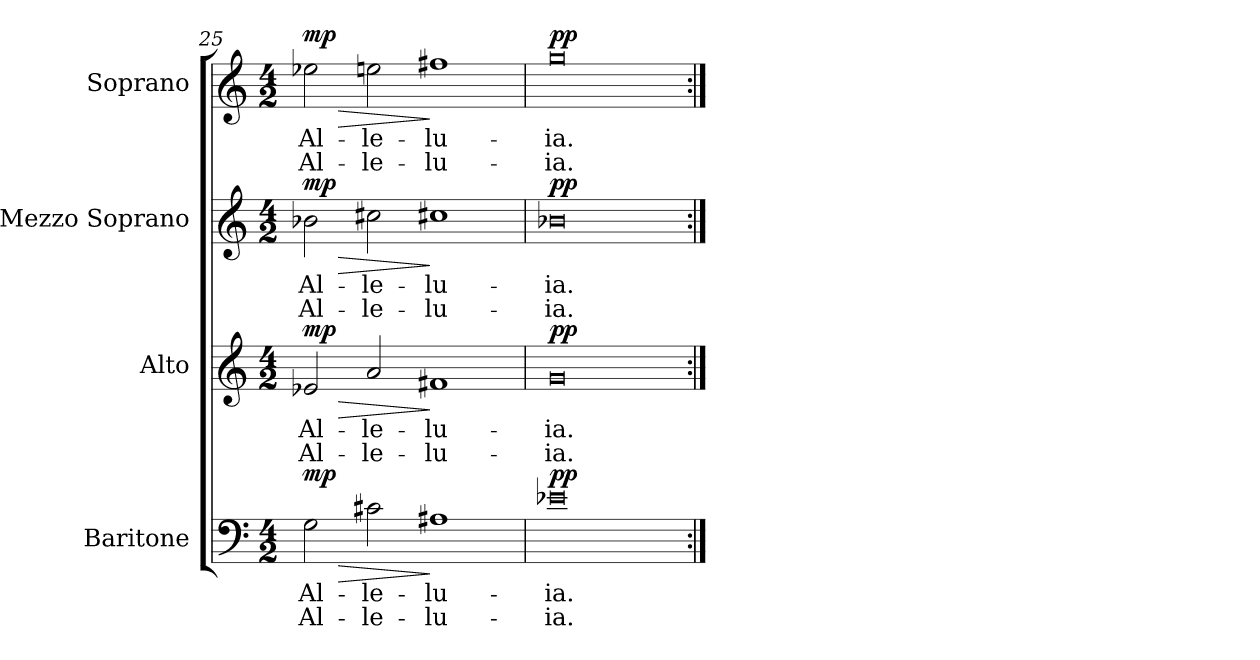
**kern	**text	**text	**dynam	**kern	**text	**text	**dynam	**kern	**text	**text	**dynam	**kern	**text	**text	**dynam
*part4	*part4	*part4	*part4	*part3	*part3	*part3	*part3	*part2	*part2	*part2	*part2	*part1	*part1	*part1	*part1
*staff4	*staff4	*staff4	*staff4	*staff3	*staff3	*staff3	*staff3	*staff2	*staff2	*staff2	*staff2	*staff1	*staff1	*staff1	*staff1
*I"Baritone	*	*	*	*I"Alto	*	*	*	*I"Mezzo  Soprano	*	*	*	*I"Soprano	*	*	*
*clefF4	*	*	*	*clefG2	*	*	*	*clefG2	*	*	*	*clefG2	*	*	*
*M4/2	*	*	*	*M4/2	*	*	*	*M4/2	*	*	*	*M4/2	*	*	*
=25	=25	=25	=25	=25	=25	=25	=25	=25	=25	=25	=25	=25	=25	=25	=25
!	!LO:LY:b:cj	!LO:LY:b:cj	!LO:HP:b	!	!LO:LY:b:cj	!LO:LY:b:cj	!LO:HP:b	!	!LO:LY:b:cj	!LO:LY:b:cj	!LO:HP:b	!	!LO:LY:b:cj	!LO:LY:b:cj	!LO:HP:b
!	!	!	!LO:DY:n=1:a	!	!	!	!LO:DY:n=1:a	!	!	!	!LO:DY:n=1:a	!	!	!	!LO:DY:n=1:a
2G\	Al-	-Al-	> mp	2e-X/	Al-	-Al-	> mp	2b-X\	Al-	-Al-	> mp	2ee-X\	Al-	-Al-	> mp
!	!LO:LY:b:cj	!LO:LY:b:cj	!	!	!LO:LY:b:cj	!LO:LY:b:cj	!	!	!LO:LY:b:cj	!LO:LY:b:cj	!	!	!LO:LY:b:cj	!LO:LY:b:cj	!
2c#X\	-le-	-le-	.	2a/	-le-	-le-	.	2cc#X\	-le-	-le-	.	2een\	-le-	-le-	.
!	!LO:LY:b:cj	!LO:LY:b:cj	!	!	!LO:LY:b:cj	!LO:LY:b:cj	!	!	!LO:LY:b:cj	!LO:LY:b:cj	!	!	!LO:LY:b:cj	!LO:LY:b:cj	!
1A#X	-lu-	-lu-	]	1f#X	-lu-	-lu-	]	1cc#X	-lu-	-lu-	]	1ff#X	-lu-	-lu-	]
=26	=26	=26	=26	=26	=26	=26	=26	=26	=26	=26	=26	=26	=26	=26	=26
!	!LO:LY:b:cj	!LO:LY:b:cj	!LO:DY:a	!	!LO:LY:b:cj	!LO:LY:b:cj	!LO:DY:a	!	!LO:LY:b:cj	!LO:LY:b:cj	!LO:DY:a	!	!LO:LY:b:cj	!LO:LY:b:cj	!LO:DY:a
0e-X	-ia.	ia.	pp	0g	-ia.	ia.	pp	0b-X	-ia.	ia.	pp	0gg	-ia.	ia.	pp
=:|!	=:|!	=:|!	=:|!	=:|!	=:|!	=:|!	=:|!	=:|!	=:|!	=:|!	=:|!	=:|!	=:|!	=:|!	=:|!
*-	*-	*-	*-	*-	*-	*-	*-	*-	*-	*-	*-	*-	*-	*-	*-
